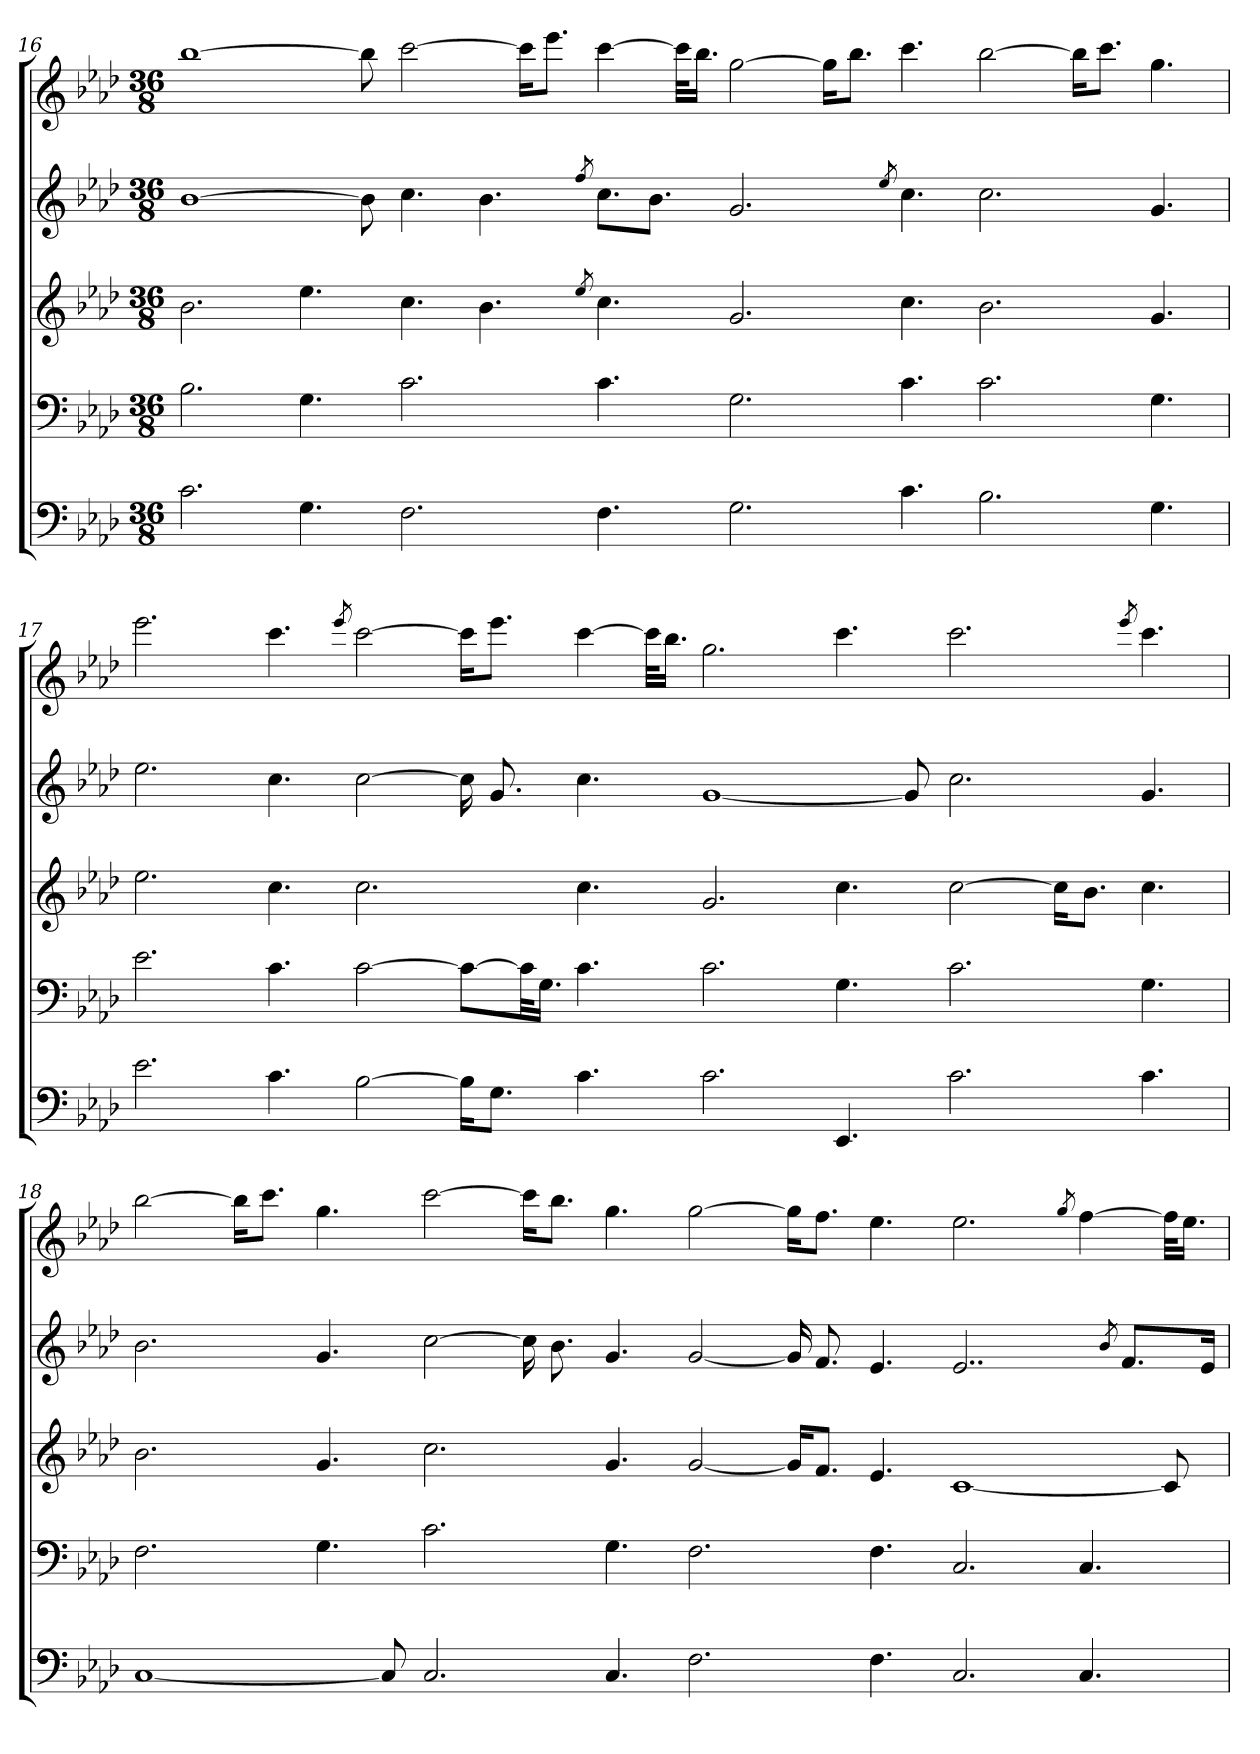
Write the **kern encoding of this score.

**kern	**kern	**kern	**kern	**kern
*part5	*part4	*part3	*part2	*part1
*staff5	*staff4	*staff3	*staff2	*staff1
*clefF4	*clefF4	*clefG2	*clefG2	*clefG2
*k[b-e-a-d-]	*k[b-e-a-d-]	*k[b-e-a-d-]	*k[b-e-a-d-]	*k[b-e-a-d-]
*M36/8	*M36/8	*M36/8	*M36/8	*M36/8
=16	=16	=16	=16	=16
2.c	2.B-	2.b-	[1b-	[1bb-
4.G	4.G	4.ee-	.	.
.	.	.	8b-]	8bb-]
2.F	2.c	4.cc	4.cc	[2ccc
.	.	4.b-	4.b-	.
.	.	.	.	16ccc\KL]
.	.	.	.	8.eee-\J
.	.	8qee-	8qff	.
4.F	4.c	4.cc	8.cc\L	[4ccc
.	.	.	8.b-\J	.
.	.	.	.	32ccc\KLL]
.	.	.	.	16.bb-\JJ
2.G	2.G	2.g	2.g	[2gg
.	.	.	.	16gg\KL]
.	.	.	.	8.bb-\J
.	.	.	8qee-	.
4.c	4.c	4.cc	4.cc	4.ccc
2.B-	2.c	2.b-	2.cc	[2bb-
.	.	.	.	16bb-\KL]
.	.	.	.	8.ccc\J
4.G	4.G	4.g	4.g	4.gg
=17	=17	=17	=17	=17
2.e-	2.e-	2.ee-	2.ee-	2.eee-
4.c	4.c	4.cc	4.cc	4.ccc
.	.	.	.	8qeee-
[2B-	[2c	2.cc	[2cc	[2ccc
16B-\KL]	8c\L_	.	16cc]	16ccc\KL]
8.G\J	.	.	8.g	8.eee-\J
.	32c\KL]	.	.	.
.	16.G\JJ	.	.	.
4.c	4.c	4.cc	4.cc	[4ccc
.	.	.	.	32ccc\KLL]
.	.	.	.	16.bb-\JJ
2.c	2.c	2.g	[1g	2.gg
4.EE-	4.G	4.cc	.	4.ccc
.	.	.	8g]	.
2.c	2.c	[2cc	2.cc	2.ccc
.	.	16cc\KL]	.	.
.	.	8.b-\J	.	.
.	.	.	.	8qeee-
4.c	4.G	4.cc	4.g	4.ccc
=18	=18	=18	=18	=18
[1C	2.F	2.b-	2.b-	[2bb-
.	.	.	.	16bb-\KL]
.	.	.	.	8.ccc\J
.	4.G	4.g	4.g	4.gg
8C]	.	.	.	.
2.C	2.c	2.cc	[2cc	[2ccc
.	.	.	16cc]	16ccc\KL]
.	.	.	8.b-	8.bb-\J
4.C	4.G	4.g	4.g	4.gg
2.F	2.F	[2g	[2g	[2gg
.	.	16g/KL]	16g]	16gg\KL]
.	.	8.f/J	8.f	8.ff\J
4.F	4.F	4.e-	4.e-	4.ee-
2.C	2.C	[1c	2..e-	2.ee-
.	.	.	.	8qgg
4.C	4.C	.	.	[4ff
.	.	.	8qb-	.
.	.	.	8.f/L	.
.	.	8c]	.	32ff\KLL]
.	.	.	.	16.ee-\JJ
.	.	.	16e-/Jk	.
=	=	=	=	=
*-	*-	*-	*-	*-
